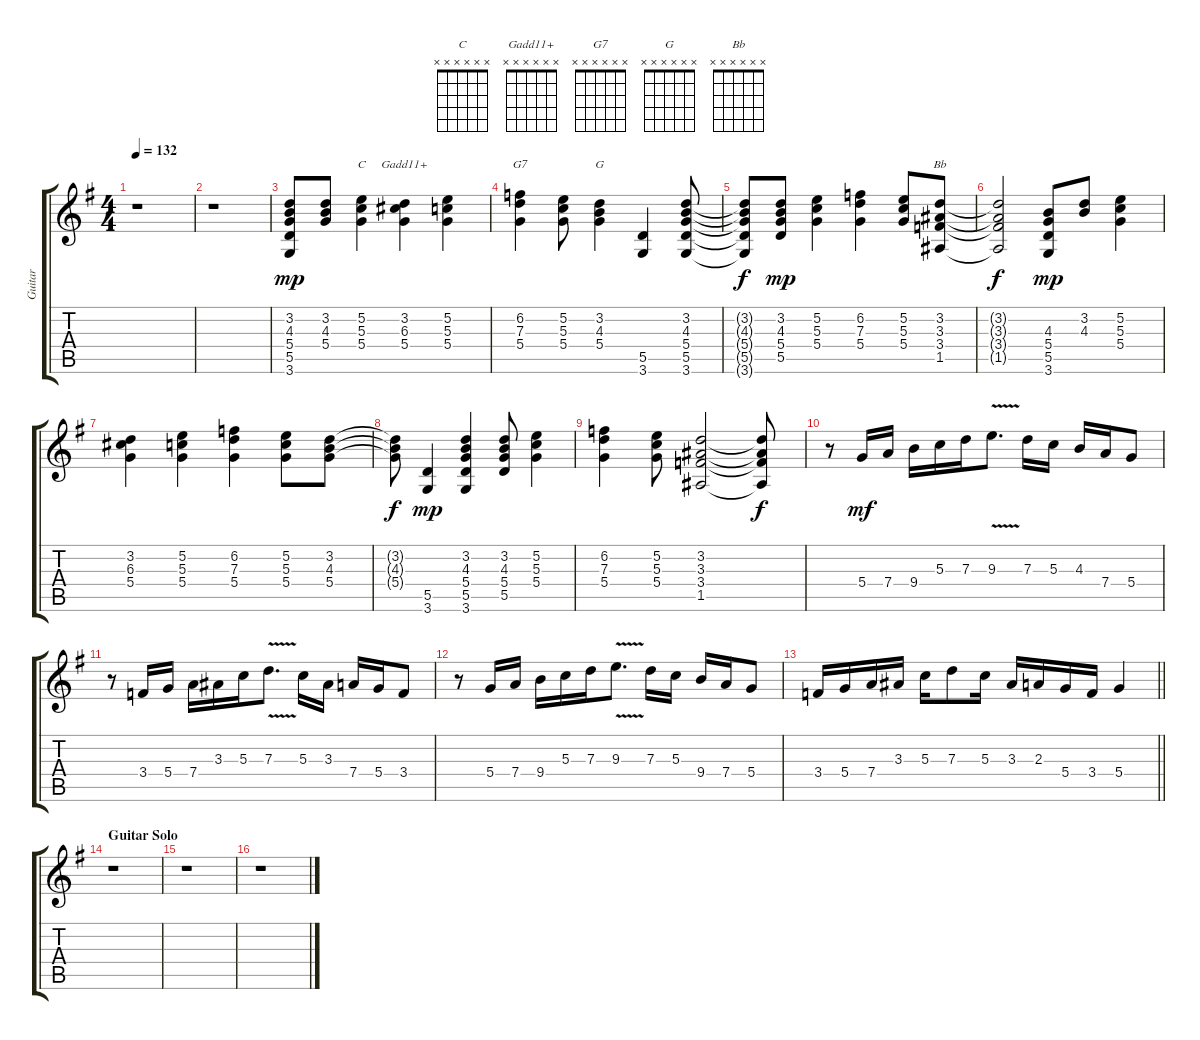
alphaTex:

\track ("Guitar" "Guitar") {instrument overdrivenguitar}
\staff {score tabs}
\tuning (E4 B3 G3 D3 A2 E2) {hide}
\chord ("C" x x x x x x)
\chord ("Gadd11+" x x x x x x)
\chord ("G7" x x x x x x)
\chord ("G" x x x x x x)
\chord ("Bb" x x x x x x)
\ts (4 4)
\tempo 132
\clef g2
\ks g
r.1{dy mf} |
r.1 |
(3.2 4.3 5.4 5.5 3.6).8{dy mp} (3.2 4.3 5.4).8 (5.2 5.3 5.4).4{ch "C"} (3.2 6.3 5.4).4{ch "Gadd11+"} (5.2 5.3 5.4).4 |
(6.2 7.3 5.4).4{ch "G7"} (5.2 5.3 5.4).8 (3.2 4.3 5.4).4{ch "G"} (5.5 3.6).4 (3.2 4.3 5.4 5.5 3.6).8 |
(3.2{t} 4.3{t} 5.4{t} 5.5{t} 3.6{t}).8{dy f} (3.2 4.3 5.4 5.5).8{dy mp} (5.2 5.3 5.4).4 (6.2 7.3 5.4).4 (5.2 5.3 5.4).8 (3.2 3.3 3.4 1.5).8{ch "Bb"} |
(3.2{t} 3.3{t} 3.4{t} 1.5{t}).2{dy f} (4.3 5.4 5.5 3.6).8{dy mp} (3.2 4.3).8 (5.2 5.3 5.4).4 |
(3.2 6.3 5.4).4 (5.2 5.3 5.4).4 (6.2 7.3 5.4).4 (5.2 5.3 5.4).8 (3.2 4.3 5.4).8 |
(3.2{t} 4.3{t} 5.4{t}).8{dy f} (5.5 3.6).4{dy mp} (3.2 4.3 5.4 5.5 3.6).4 (3.2 4.3 5.4 5.5).8 (5.2 5.3 5.4).4 |
(6.2 7.3 5.4).4 (5.2 5.3 5.4).8 (3.2 3.3 3.4 1.5).2 (3.2{t} 3.3{t} 3.4{t} 1.5{t}).8{dy f} |
r.8 5.4.16{dy mf} 7.4.16 9.4.16 5.3.16 7.3.16 9.3{v}.8{d} 7.3.16 5.3.16 4.3.16 7.4.16 5.4.8 |
r.8 3.4.16 5.4.16 7.4.16 3.3.16 5.3.16 7.3{v}.8{d} 5.3.16 3.3.16 7.4.16 5.4.16 3.4.8 |
r.8 5.4.16 7.4.16 9.4.16 5.3.16 7.3.16 9.3{v}.8{d} 7.3.16 5.3.16 9.4.16 7.4.16 5.4.8 |
\barLineRight lightlight
3.4.16 5.4.16 7.4.16 3.3.16 5.3.16 7.3.8 5.3.16 3.3.16 2.3.16 5.4.16 3.4.16 5.4.4 |
\section ("" "Guitar Solo")
r.1 |
r.1 |
r.1
